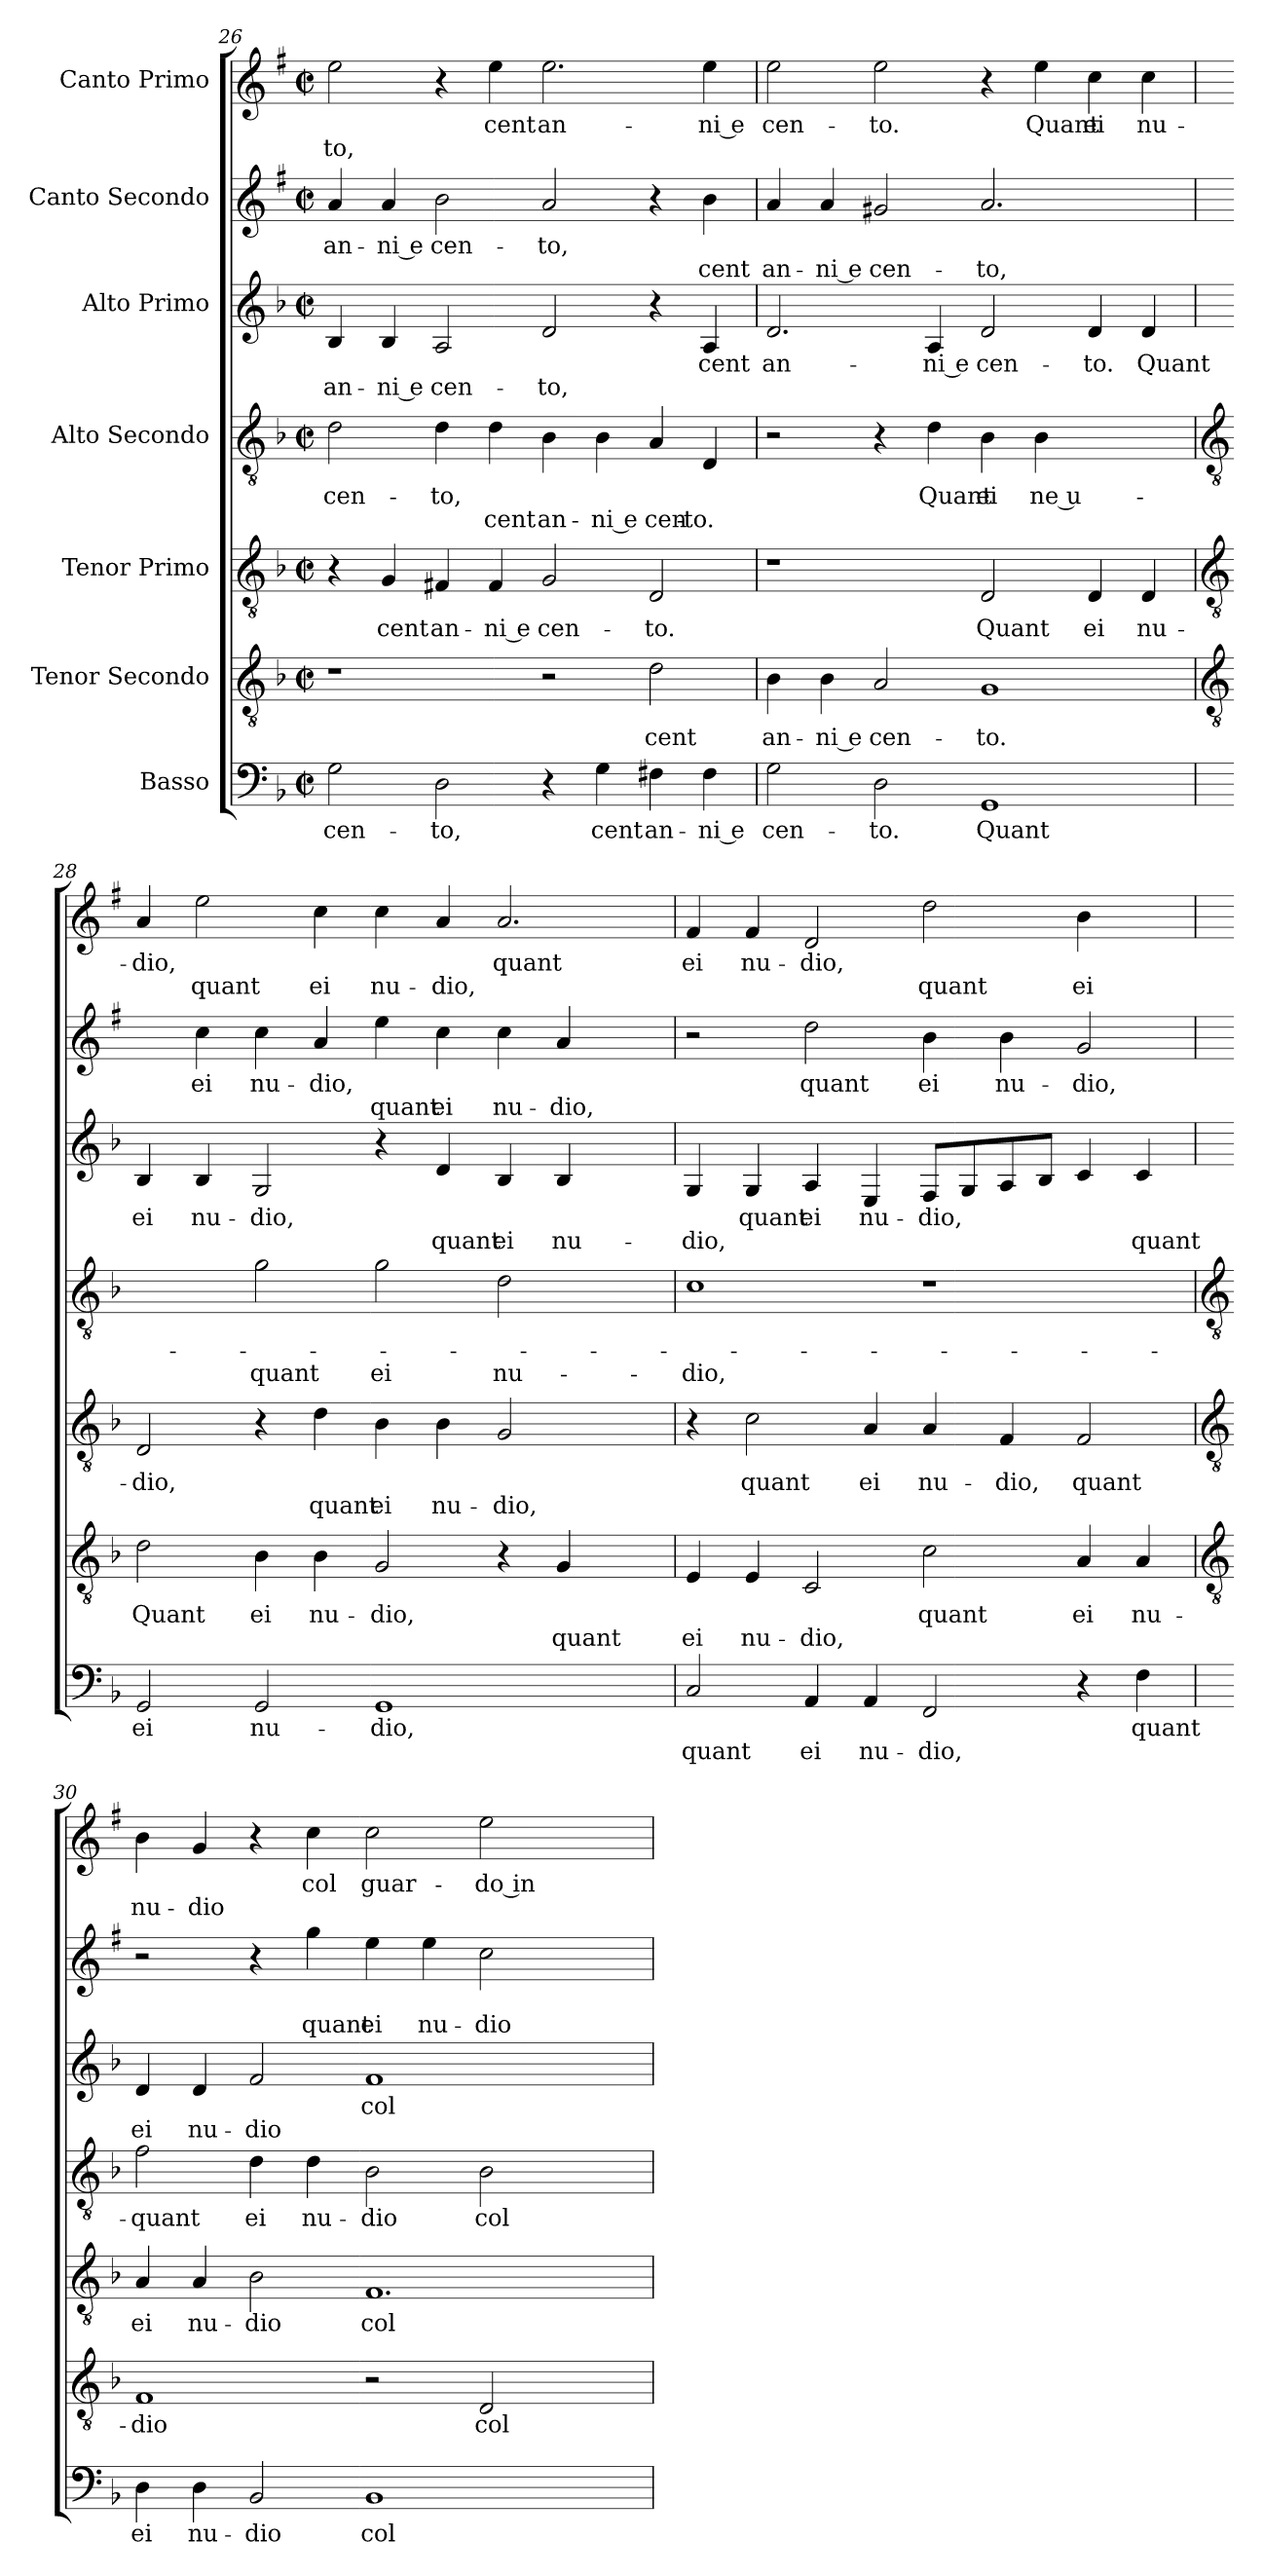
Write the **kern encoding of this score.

**kern	**text	**text	**kern	**text	**text	**kern	**text	**text	**kern	**text	**text	**kern	**text	**text	**kern	**text	**text	**kern	**text	**text
*part7	*part7	*part7	*part6	*part6	*part6	*part5	*part5	*part5	*part4	*part4	*part4	*part3	*part3	*part3	*part2	*part2	*part2	*part1	*part1	*part1
*staff7	*staff7	*staff7	*staff6	*staff6	*staff6	*staff5	*staff5	*staff5	*staff4	*staff4	*staff4	*staff3	*staff3	*staff3	*staff2	*staff2	*staff2	*staff1	*staff1	*staff1
*I"Basso	*	*	*I"Tenor Secondo	*	*	*I"Tenor Primo	*	*	*I"Alto Secondo	*	*	*I"Alto Primo	*	*	*I"Canto Secondo	*	*	*I"Canto Primo	*	*
!!LO:LB:g=z
*clefF4	*	*	*clefGv2	*	*	*clefGv2	*	*	*clefGv2	*	*	*clefG2	*	*	*clefG2	*	*	*clefG2	*	*
*	*	*	*	*	*	*	*	*	*	*	*	*	*	*	*ITrd1c2	*	*	*ITrd1c2	*	*
*k[b-]	*	*	*k[b-]	*	*	*k[b-]	*	*	*k[b-]	*	*	*k[b-]	*	*	*k[b-]	*	*	*k[b-]	*	*
*F:	*	*	*F:	*	*	*F:	*	*	*F:	*	*	*F:	*	*	*F:	*	*	*F:	*	*
*M4/2	*	*	*M4/2	*	*	*M4/2	*	*	*M4/2	*	*	*M4/2	*	*	*M4/2	*	*	*M4/2	*	*
*met(c|)	*	*	*met(c|)	*	*	*met(c|)	*	*	*met(c|)	*	*	*met(c|)	*	*	*met(c|)	*	*	*met(c|)	*	*
=26	=26	=26	=26	=26	=26	=26	=26	=26	=26	=26	=26	=26	=26	=26	=26	=26	=26	=26	=26	=26
!	!LO:LY:b	!	!	!	!	!	!	!	!	!LO:LY:b	!	!	!	!LO:LY:b	!	!LO:LY:b	!	!	!	!LO:LY:b
2G	cen-	.	1r	.	.	4r	.	.	2d	cen-	.	4B-	.	an-	4g	an-	.	2dd	.	-to,
!	!	!	!	!	!	!	!LO:LY:b	!	!	!	!	!	!	!LO:LY:b	!	!LO:LY:b	!	!	!	!
.	.	.	.	.	.	4G	cent	.	.	.	.	4B-	.	-ni e	4g	-ni e	.	.	.	.
!	!LO:LY:b	!	!	!	!	!	!LO:LY:b	!	!	!LO:LY:b	!	!	!	!LO:LY:b	!	!LO:LY:b	!	!	!	!
2D	-to,	.	.	.	.	4F#X	an-	.	4d	-to,	.	2A	.	cen-	2a	cen-	.	4r	.	.
!	!	!	!	!	!	!	!LO:LY:b	!	!	!	!LO:LY:b	!	!	!	!	!	!	!	!LO:LY:b	!
.	.	.	.	.	.	4F#	-ni e	.	4d	.	cent	.	.	.	.	.	.	4dd	cent	.
!	!	!	!	!	!	!	!LO:LY:b	!	!	!	!LO:LY:b	!	!	!LO:LY:b	!	!LO:LY:b	!	!	!LO:LY:b	!
4r	.	.	2r	.	.	2G	cen-	.	4B-	.	an-	2d	.	-to,	2g	-to,	.	2.dd	an-	.
!	!LO:LY:b	!	!	!	!	!	!	!	!	!	!LO:LY:b	!	!	!	!	!	!	!	!	!
4G	cent	.	.	.	.	.	.	.	4B-	.	-ni e	.	.	.	.	.	.	.	.	.
!	!LO:LY:b	!	!	!LO:LY:b	!	!	!LO:LY:b	!	!	!	!LO:LY:b	!	!	!	!	!	!	!	!	!
4F#X	an-	.	2d	cent	.	2D	-to.	.	4A	.	cen-	4r	.	.	4r	.	.	.	.	.
!	!LO:LY:b	!	!	!	!	!	!	!	!	!	!LO:LY:b	!	!LO:LY:b	!	!	!	!LO:LY:b	!	!LO:LY:b	!
4F#	-ni e	.	.	.	.	.	.	.	4D	.	-to.	4A	cent	.	4a	.	cent	4dd	-ni e	.
=27	=27	=27	=27	=27	=27	=27	=27	=27	=27	=27	=27	=27	=27	=27	=27	=27	=27	=27	=27	=27
!	!LO:LY:b	!	!	!LO:LY:b	!	!	!	!	!	!	!	!	!LO:LY:b	!	!	!	!LO:LY:b	!	!LO:LY:b	!
2G	cen-	.	4B-	an-	.	1r	.	.	2r	.	.	2.d	an-	.	4g	.	an-	2dd	cen-	.
!	!	!	!	!LO:LY:b	!	!	!	!	!	!	!	!	!	!	!	!	!LO:LY:b	!	!	!
.	.	.	4B-	-ni e	.	.	.	.	.	.	.	.	.	.	4g	.	-ni e	.	.	.
!	!LO:LY:b	!	!	!LO:LY:b	!	!	!	!	!	!	!	!	!	!	!	!	!LO:LY:b	!	!LO:LY:b	!
2D	-to.	.	2A	cen-	.	.	.	.	4r	.	.	.	.	.	2f#X	.	cen-	2dd	-to.	.
!	!	!	!	!	!	!	!	!	!	!LO:LY:b	!	!	!LO:LY:b	!	!	!	!	!	!	!
.	.	.	.	.	.	.	.	.	4d	Quant	.	4A	-ni e	.	.	.	.	.	.	.
!	!LO:LY:b	!	!	!LO:LY:b	!	!	!LO:LY:b	!	!	!LO:LY:b	!	!	!LO:LY:b	!	!	!	!LO:LY:b	!	!	!
1GG	Quant	.	1G	-to.	.	2D	Quant	.	4B-	ei	.	2d	cen-	.	2.g	.	-to,	4r	.	.
!	!	!	!	!	!	!	!	!	!	!LO:LY:b	!	!	!	!	!	!	!	!	!LO:LY:b	!
.	.	.	.	.	.	.	.	.	4B-	ne u-	.	.	.	.	.	.	.	4dd	Quant	.
!	!	!	!	!	!	!	!LO:LY:b	!	!	!LO:LY:b	!	!	!LO:LY:b	!	!	!	!	!	!LO:LY:b	!
.	.	.	.	.	.	4D	ei	.	[2Gyy	-dio,_________	.	4d	-to.	.	.	.	.	4b-	ei	.
!	!	!	!	!	!	!	!LO:LY:b	!	!	!	!	!	!LO:LY:b	!	!	!LO:LY:b	!	!	!LO:LY:b	!
.	.	.	.	.	.	4D	nu-	.	.	.	.	4d	Quant	.	[4ddyy	Quant__	.	4b-	nu-	.
!!LO:LB:g=z
=28	=28	=28	=28	=28	=28	=28	=28	=28	=28	=28	=28	=28	=28	=28	=28	=28	=28	=28	=28	=28
*	*	*	*clefGv2	*	*	*clefGv2	*	*	*clefGv2	*	*	*	*	*	*	*	*	*	*	*
!	!LO:LY:b	!	!	!LO:LY:b	!	!	!LO:LY:b	!	!	!LO:LY:b	!	!	!LO:LY:b	!	!	!LO:LY:b	!	!	!LO:LY:b	!
2GG	ei	.	2d	Quant	.	2D	-dio,	.	2Gyy]	______	.	4B-	ei	.	4ddyy]	____	.	4g	-dio,	.
!	!	!	!	!	!	!	!	!	!	!	!	!	!LO:LY:b	!	!	!LO:LY:b	!	!	!	!LO:LY:b
.	.	.	.	.	.	.	.	.	.	.	.	4B-	nu-	.	4b-	ei	.	2dd	.	quant
!	!LO:LY:b	!	!	!LO:LY:b	!	!	!	!	!	!	!LO:LY:b	!	!LO:LY:b	!	!	!LO:LY:b	!	!	!	!
2GG	nu-	.	4B-	ei	.	4r	.	.	2g	.	quant	2G	-dio,	.	4b-	nu-	.	.	.	.
!	!	!	!	!LO:LY:b	!	!	!	!LO:LY:b	!	!	!	!	!	!	!	!LO:LY:b	!	!	!	!LO:LY:b
.	.	.	4B-	nu-	.	4d	.	quant	.	.	.	.	.	.	4g	-dio,	.	4b-	.	ei
!	!LO:LY:b	!	!	!LO:LY:b	!	!	!	!LO:LY:b	!	!	!LO:LY:b	!	!	!	!	!	!LO:LY:b	!	!	!LO:LY:b
1GG	-dio,	.	2G	-dio,	.	4B-	.	ei	2g	.	ei	4r	.	.	4dd	.	quant	4b-	.	nu-
!	!	!	!	!	!	!	!	!LO:LY:b	!	!	!	!	!	!LO:LY:b	!	!	!LO:LY:b	!	!	!LO:LY:b
.	.	.	.	.	.	4B-	.	nu-	.	.	.	4d	.	quant	4b-	.	ei	4g	.	-dio,
!	!	!	!	!	!	!	!	!LO:LY:b	!	!	!LO:LY:b	!	!	!LO:LY:b	!	!	!LO:LY:b	!	!LO:LY:b	!
.	.	.	4r	.	.	2G	.	-dio,	2d	.	nu-	4B-	.	ei	4b-	.	nu-	2.g	quant	.
!	!	!	!	!	!LO:LY:b	!	!	!	!	!	!	!	!	!LO:LY:b	!	!	!LO:LY:b	!	!	!
.	.	.	4G	.	quant	.	.	.	.	.	.	4B-	.	nu-	4g	.	-dio,	.	.	.
4ryy	.	.	4ryy	.	.	4ryy	.	.	4ryy	.	.	4ryy	.	.	4ryy	.	.	.	.	.
=29	=29	=29	=29	=29	=29	=29	=29	=29	=29	=29	=29	=29	=29	=29	=29	=29	=29	=29	=29	=29
!	!	!LO:LY:b	!	!	!LO:LY:b	!	!	!	!	!	!LO:LY:b	!	!	!LO:LY:b	!	!	!	!	!LO:LY:b	!
2C	.	quant	4E	.	ei	4r	.	.	1c	.	-dio,	4G	.	-dio,	2r	.	.	4e	ei	.
!	!	!	!	!	!LO:LY:b	!	!LO:LY:b	!	!	!	!	!	!LO:LY:b	!	!	!	!	!	!LO:LY:b	!
.	.	.	4E	.	nu-	2c	quant	.	.	.	.	4G	quant	.	.	.	.	4e	nu-	.
!	!	!LO:LY:b	!	!	!LO:LY:b	!	!	!	!	!	!	!	!LO:LY:b	!	!	!LO:LY:b	!	!	!LO:LY:b	!
4AA	.	ei	2C	.	-dio,	.	.	.	.	.	.	4A	ei	.	2cc	quant	.	2c	-dio,	.
!	!	!LO:LY:b	!	!	!	!	!LO:LY:b	!	!	!	!	!	!LO:LY:b	!	!	!	!	!	!	!
4AA	.	nu-	.	.	.	4A	ei	.	.	.	.	4E	nu-	.	.	.	.	.	.	.
!	!	!LO:LY:b	!	!LO:LY:b	!	!	!LO:LY:b	!	!	!	!	!	!LO:LY:b	!	!	!LO:LY:b	!	!	!	!LO:LY:b
2FF	.	-dio,	2c	quant	.	4A	nu-	.	1r	.	.	8FL	-dio,	.	4a	ei	.	2cc	.	quant
.	.	.	.	.	.	.	.	.	.	.	.	8G	.	.	.	.	.	.	.	.
!	!	!	!	!	!	!	!LO:LY:b	!	!	!	!	!	!	!	!	!LO:LY:b	!	!	!	!
.	.	.	.	.	.	4F	-dio,	.	.	.	.	8A	.	.	4a	nu-	.	.	.	.
.	.	.	.	.	.	.	.	.	.	.	.	8B-J	.	.	.	.	.	.	.	.
!	!	!	!	!LO:LY:b	!	!	!LO:LY:b	!	!	!	!	!	!	!	!	!LO:LY:b	!	!	!	!LO:LY:b
4r	.	.	4A	ei	.	2F	quant	.	.	.	.	4c	.	.	2f	-dio,	.	4a	.	ei
!	!LO:LY:b	!	!	!LO:LY:b	!	!	!	!	!	!	!	!	!	!LO:LY:b	!	!	!	!	!	!
4F	quant	.	4A	nu-	.	.	.	.	.	.	.	4c	.	quant	.	.	.	4ryy	.	.
!!LO:LB:g=z
=30	=30	=30	=30	=30	=30	=30	=30	=30	=30	=30	=30	=30	=30	=30	=30	=30	=30	=30	=30	=30
*	*	*	*clefGv2	*	*	*clefGv2	*	*	*clefGv2	*	*	*	*	*	*	*	*	*	*	*
!	!LO:LY:b	!	!	!LO:LY:b	!	!	!LO:LY:b	!	!	!LO:LY:b	!	!	!	!LO:LY:b	!	!	!	!	!	!LO:LY:b
4D	ei	.	1F	-dio	.	4A	ei	.	2f	quant	.	4d	.	ei	2r	.	.	4a	.	nu-
!	!LO:LY:b	!	!	!	!	!	!LO:LY:b	!	!	!	!	!	!	!LO:LY:b	!	!	!	!	!	!LO:LY:b
4D	nu-	.	.	.	.	4A	nu-	.	.	.	.	4d	.	nu-	.	.	.	4f	.	-dio
!	!LO:LY:b	!	!	!	!	!	!LO:LY:b	!	!	!LO:LY:b	!	!	!	!LO:LY:b	!	!	!	!	!	!
2BB-	-dio	.	.	.	.	2B-	-dio	.	4d	ei	.	2f	.	-dio	4r	.	.	4r	.	.
!	!	!	!	!	!	!	!	!	!	!LO:LY:b	!	!	!	!	!	!	!LO:LY:b	!	!LO:LY:b	!
.	.	.	.	.	.	.	.	.	4d	nu-	.	.	.	.	4ff	.	quant	4b-	col	.
!	!LO:LY:b	!	!	!	!	!	!LO:LY:b	!	!	!LO:LY:b	!	!	!LO:LY:b	!	!	!	!LO:LY:b	!	!LO:LY:b	!
1BB-	col	.	2r	.	.	1.F	col	.	2B-	-dio	.	1f	col	.	4dd	.	ei	2b-	guar-	.
!	!	!	!	!	!	!	!	!	!	!	!	!	!	!	!	!	!LO:LY:b	!	!	!
.	.	.	.	.	.	.	.	.	.	.	.	.	.	.	4dd	.	nu-	.	.	.
!	!	!	!	!LO:LY:b	!	!	!	!	!	!LO:LY:b	!	!	!	!	!	!	!LO:LY:b	!	!LO:LY:b	!
.	.	.	2D	col	.	.	.	.	2B-	col	.	.	.	.	2b-	.	-dio	2dd	-do in	.
2ryy	.	.	2ryy	.	.	.	.	.	2ryy	.	.	2ryy	.	.	2ryy	.	.	2ryy	.	.
=	=	=	=	=	=	=	=	=	=	=	=	=	=	=	=	=	=	=	=	=
*-	*-	*-	*-	*-	*-	*-	*-	*-	*-	*-	*-	*-	*-	*-	*-	*-	*-	*-	*-	*-
